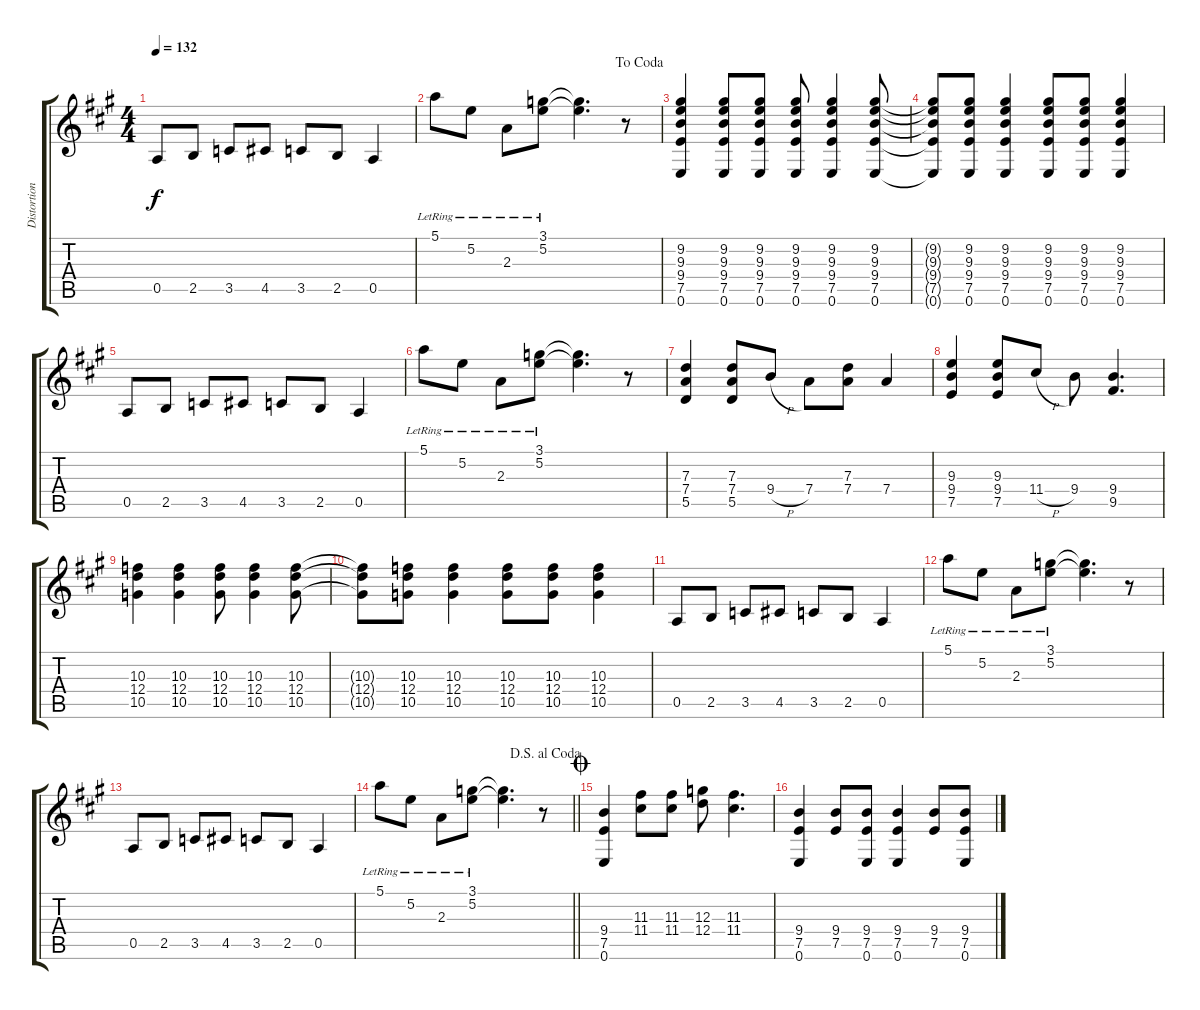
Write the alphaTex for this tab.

\track ("Distortion" "Distortion") {instrument distortionguitar}
\staff {score tabs}
\tuning (E4 B3 G3 D3 A2 E2) {hide}
\ts (4 4)
\tempo 132
\clef g2
\ks a
0.5.8{dy f} 2.5.8 3.5.8 4.5.8 3.5.8 2.5.8 0.5.4 |
\jump dacoda
5.1{lr}.8 5.2{lr}.8 2.3{lr}.8 (3.1{lr} 5.2{lr}).8 (3.1{t} 5.2{t}).4{d} r.8 |
(9.2 9.3 9.4 7.5 0.6).4 (9.2 9.3 9.4 7.5 0.6).8 (9.2 9.3 9.4 7.5 0.6).8 (9.2 9.3 9.4 7.5 0.6).8 (9.2 9.3 9.4 7.5 0.6).4 (9.2 9.3 9.4 7.5 0.6).8 |
(9.2{t} 9.3{t} 9.4{t} 7.5{t} 0.6{t}).8 (9.2 9.3 9.4 7.5 0.6).8 (9.2 9.3 9.4 7.5 0.6).4 (9.2 9.3 9.4 7.5 0.6).8 (9.2 9.3 9.4 7.5 0.6).8 (9.2 9.3 9.4 7.5 0.6).4 |
0.5.8 2.5.8 3.5.8 4.5.8 3.5.8 2.5.8 0.5.4 |
5.1{lr}.8 5.2{lr}.8 2.3{lr}.8 (3.1{lr} 5.2{lr}).8 (3.1{t} 5.2{t}).4{d} r.8 |
(7.3 7.4 5.5).4 (7.3 7.4 5.5).8 9.4{h}.8 7.4.8 (7.3 7.4).8 7.4.4 |
(9.3 9.4 7.5).4 (9.3 9.4 7.5).8 11.4{h}.8 9.4.8 (9.4 9.5).4{d} |
(10.3 12.4 10.5).4 (10.3 12.4 10.5).4 (10.3 12.4 10.5).8 (10.3 12.4 10.5).4 (10.3 12.4 10.5).8 |
(10.3{t} 12.4{t} 10.5{t}).8 (10.3 12.4 10.5).8 (10.3 12.4 10.5).4 (10.3 12.4 10.5).8 (10.3 12.4 10.5).8 (10.3 12.4 10.5).4 |
0.5.8 2.5.8 3.5.8 4.5.8 3.5.8 2.5.8 0.5.4 |
5.1{lr}.8 5.2{lr}.8 2.3{lr}.8 (3.1{lr} 5.2{lr}).8 (3.1{t} 5.2{t}).4{d} r.8 |
0.5.8 2.5.8 3.5.8 4.5.8 3.5.8 2.5.8 0.5.4 |
\jump dalsegnoalcoda
\barLineRight lightlight
5.1{lr}.8 5.2{lr}.8 2.3{lr}.8 (3.1{lr} 5.2{lr}).8 (3.1{t} 5.2{t}).4{d} r.8 |
\jump coda
(9.4 7.5 0.6).4 (11.3 11.4).8 (11.3 11.4).8 (12.3 12.4).8 (11.3 11.4).4{d} |
(9.4 7.5 0.6).4 (9.4 7.5).8 (9.4 7.5 0.6).8 (9.4 7.5 0.6).4 (9.4 7.5).8 (9.4 7.5 0.6).8
